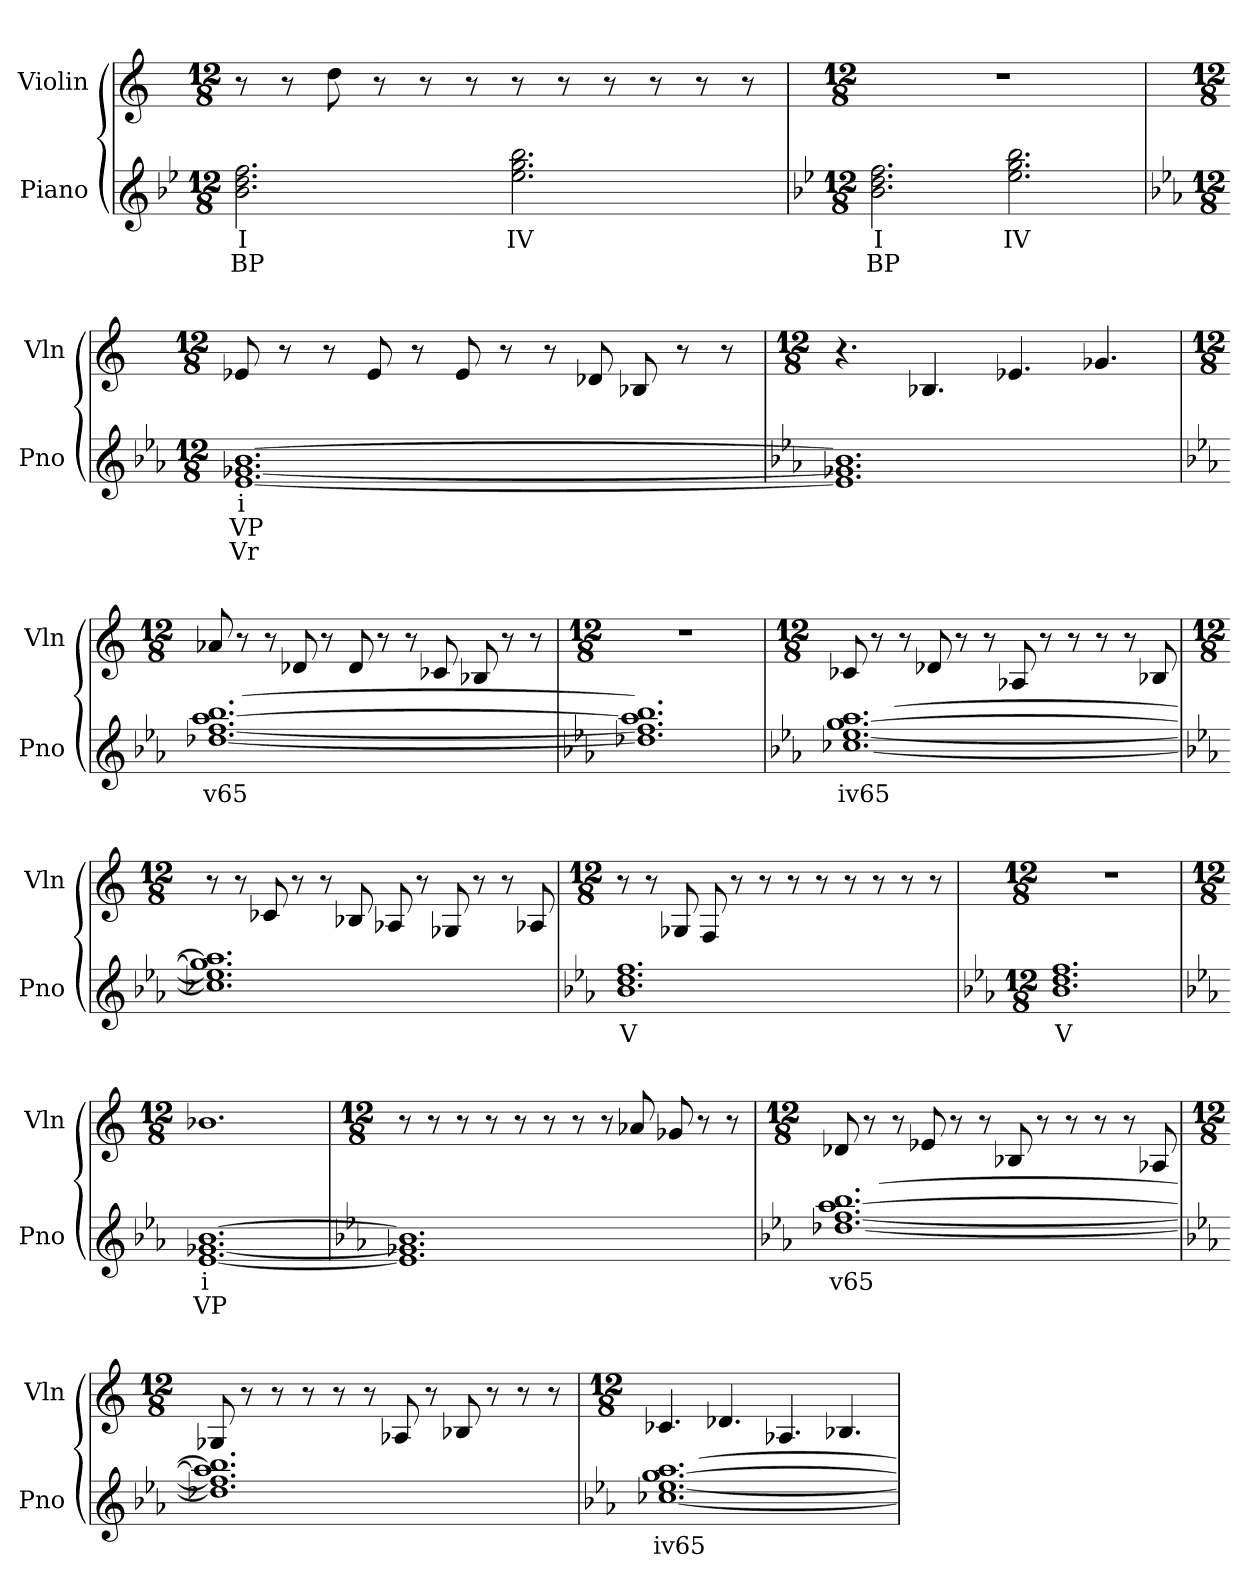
**kern	**text	**text	**text	**kern
*part2	*part2	*part2	*part2	*part1
*staff2	*staff2	*staff2	*staff2	*staff1
*I"Piano	*	*	*	*I"Violin
*I'Pno	*	*	*	*I'Vln
*k[b-e-]	*	*	*	*
*B-:	*	*	*	*
*M12/8	*	*	*	*M12/8
=	=	=	=	=
2.b- 2.dd 2.ff	I	BP	.	8r
.	.	.	.	8r
.	.	.	.	8dd
.	.	.	.	8r
.	.	.	.	8r
.	.	.	.	8r
2.ee- 2.gg 2.bb-	IV	.	.	8r
.	.	.	.	8r
.	.	.	.	8r
.	.	.	.	8r
.	.	.	.	8r
.	.	.	.	8r
=	=	=	=	=
*k[b-e-]	*	*	*	*
*B-:	*	*	*	*
*M12/8	*	*	*	*M12/8
2.b- 2.dd 2.ff	I	BP	.	1.r
2.ee- 2.gg 2.bb-	IV	.	.	.
=	=	=	=	=
*k[b-e-a-]	*	*	*	*
*E-:	*	*	*	*
*M12/8	*	*	*	*M12/8
[1.e- [1.g-X [1.b-	i	VP	Vr	8e-X
.	.	.	.	8r
.	.	.	.	8r
.	.	.	.	8e-
.	.	.	.	8r
.	.	.	.	8e-
.	.	.	.	8r
.	.	.	.	8r
.	.	.	.	8d-X
.	.	.	.	8B-X
.	.	.	.	8r
.	.	.	.	8r
=	=	=	=	=
*k[b-e-a-]	*	*	*	*
*E-:	*	*	*	*
*	*	*	*	*M12/8
1.e-] 1.g-X] 1.b-]	.	.	.	4.r
.	.	.	.	4.B-X
.	.	.	.	4.e-X
.	.	.	.	4.g-X
=	=	=	=	=
*k[b-e-a-]	*	*	*	*
*E-:	*	*	*	*
*	*	*	*	*M12/8
[1.dd-X [1.ff [1.aa- [1.bb-	v65	.	.	8a-X
.	.	.	.	8r
.	.	.	.	8r
.	.	.	.	8d-X
.	.	.	.	8r
.	.	.	.	8d-
.	.	.	.	8r
.	.	.	.	8r
.	.	.	.	8c-X
.	.	.	.	8B-X
.	.	.	.	8r
.	.	.	.	8r
=	=	=	=	=
*k[b-e-a-]	*	*	*	*
*E-:	*	*	*	*
*	*	*	*	*M12/8
1.dd-X] 1.ff] 1.aa-] 1.bb-]	.	.	.	1.r
=	=	=	=	=
*k[b-e-a-]	*	*	*	*
*E-:	*	*	*	*
*	*	*	*	*M12/8
[1.cc-X [1.ee- [1.gg [1.aa-	iv65	.	.	8c-X
.	.	.	.	8r
.	.	.	.	8r
.	.	.	.	8d-X
.	.	.	.	8r
.	.	.	.	8r
.	.	.	.	8A-X
.	.	.	.	8r
.	.	.	.	8r
.	.	.	.	8r
.	.	.	.	8r
.	.	.	.	8B-X
=	=	=	=	=
*k[b-e-a-]	*	*	*	*
*E-:	*	*	*	*
*	*	*	*	*M12/8
1.cc-X] 1.ee-] 1.gg] 1.aa-]	.	.	.	8r
.	.	.	.	8r
.	.	.	.	8c-X
.	.	.	.	8r
.	.	.	.	8r
.	.	.	.	8B-X
.	.	.	.	8A-X
.	.	.	.	8r
.	.	.	.	8G-X
.	.	.	.	8r
.	.	.	.	8r
.	.	.	.	8A-X
=	=	=	=	=
*k[b-e-a-]	*	*	*	*
*E-:	*	*	*	*
*	*	*	*	*M12/8
1.b- 1.dd 1.ff	V	.	.	8r
.	.	.	.	8r
.	.	.	.	8G-X
.	.	.	.	8F
.	.	.	.	8r
.	.	.	.	8r
.	.	.	.	8r
.	.	.	.	8r
.	.	.	.	8r
.	.	.	.	8r
.	.	.	.	8r
.	.	.	.	8r
=	=	=	=	=
*k[b-e-a-]	*	*	*	*
*E-:	*	*	*	*
*M12/8	*	*	*	*M12/8
1.b- 1.dd 1.ff	V	.	.	1.r
=	=	=	=	=
*k[b-e-a-]	*	*	*	*
*E-:	*	*	*	*
*	*	*	*	*M12/8
[1.e- [1.g-X [1.b-	i	VP	.	1.b-X
=	=	=	=	=
*k[b-e-a-]	*	*	*	*
*E-:	*	*	*	*
*	*	*	*	*M12/8
1.e-] 1.g-X] 1.b-]	.	.	.	8r
.	.	.	.	8r
.	.	.	.	8r
.	.	.	.	8r
.	.	.	.	8r
.	.	.	.	8r
.	.	.	.	8r
.	.	.	.	8r
.	.	.	.	8a-X
.	.	.	.	8g-X
.	.	.	.	8r
.	.	.	.	8r
=	=	=	=	=
*k[b-e-a-]	*	*	*	*
*E-:	*	*	*	*
*	*	*	*	*M12/8
[1.dd-X [1.ff [1.aa- [1.bb-	v65	.	.	8d-X
.	.	.	.	8r
.	.	.	.	8r
.	.	.	.	8e-X
.	.	.	.	8r
.	.	.	.	8r
.	.	.	.	8B-X
.	.	.	.	8r
.	.	.	.	8r
.	.	.	.	8r
.	.	.	.	8r
.	.	.	.	8A-X
=	=	=	=	=
*k[b-e-a-]	*	*	*	*
*E-:	*	*	*	*
*	*	*	*	*M12/8
1.dd-X] 1.ff] 1.aa-] 1.bb-]	.	.	.	8G-X
.	.	.	.	8r
.	.	.	.	8r
.	.	.	.	8r
.	.	.	.	8r
.	.	.	.	8r
.	.	.	.	8A-X
.	.	.	.	8r
.	.	.	.	8B-X
.	.	.	.	8r
.	.	.	.	8r
.	.	.	.	8r
=	=	=	=	=
*k[b-e-a-]	*	*	*	*
*E-:	*	*	*	*
*	*	*	*	*M12/8
[1.cc-X [1.ee- [1.gg [1.aa-	iv65	.	.	4.c-X
.	.	.	.	4.d-X
.	.	.	.	4.A-X
.	.	.	.	4.B-X
=	=	=	=	=
*-	*-	*-	*-	*-
